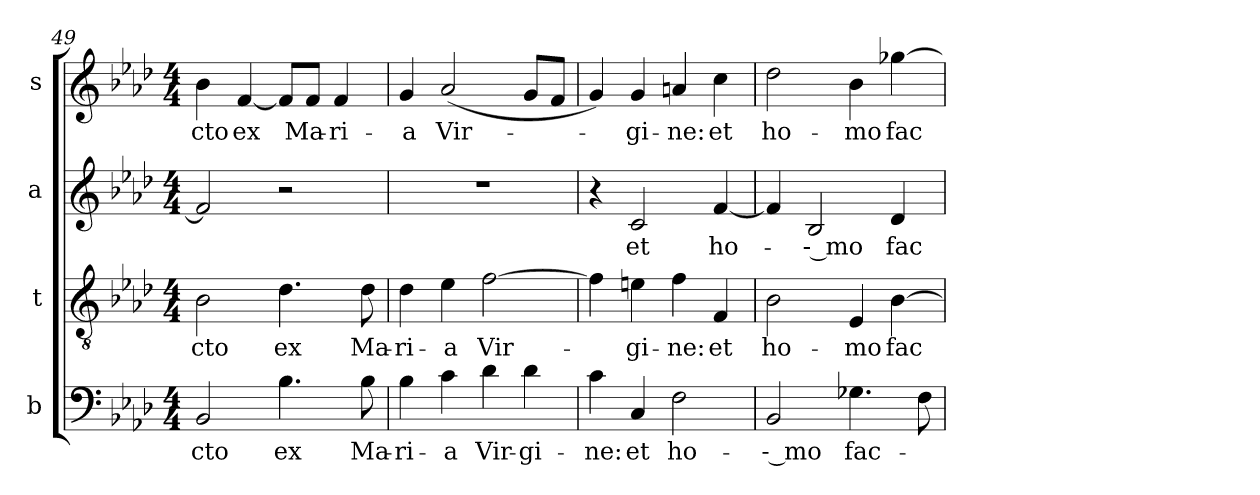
**kern	**text	**kern	**text	**kern	**text	**kern	**text
*part4	*part4	*part3	*part3	*part2	*part2	*part1	*part1
*staff4	*staff4	*staff3	*staff3	*staff2	*staff2	*staff1	*staff1
*I"b	*	*I"t	*	*I"a	*	*I"s	*
*clefF4	*	*clefGv2	*	*clefG2	*	*clefG2	*
*	*	*ITrd7c12	*	*	*	*	*
*k[b-e-a-d-]	*	*k[b-e-a-d-]	*	*k[b-e-a-d-]	*	*k[b-e-a-d-]	*
*f:	*	*f:	*	*f:	*	*f:	*
*M4/4	*	*M4/4	*	*M4/4	*	*M4/4	*
=49	=49	=49	=49	=49	=49	=49	=49
!	!LO:LY:b:color=#000000	!	!	!	!	!	!
!	!	!	!LO:LY:b:color=#000000	!	!	!	!
!	!	!	!	!	!	!	!LO:LY:b:color=#000000
2BB-i/	-cto	2BB-i\	-cto	2fi/]	.	4b-i\	-cto
!	!	!	!	!	!	!	!LO:LY:b:color=#000000
.	.	.	.	.	.	[4fi/	ex
!	!LO:LY:b:color=#000000	!	!	!	!	!	!
!	!	!	!LO:LY:b:color=#000000	!	!	!	!
4.B-i\	ex	4.D-i\	ex	2r	.	8fi/L]	.
!	!	!	!	!	!	!	!LO:LY:b:color=#000000
.	.	.	.	.	.	8fi/J	Ma-
!	!	!	!	!	!	!	!LO:LY:b:color=#000000
.	.	.	.	.	.	4fi/	-ri-
!	!LO:LY:b:color=#000000	!	!	!	!	!	!
!	!	!	!LO:LY:b:color=#000000	!	!	!	!
8B-i\	Ma-	8D-i\	Ma-	.	.	.	.
=50	=50	=50	=50	=50	=50	=50	=50
!	!LO:LY:b:color=#000000	!	!	!	!	!	!
!	!	!	!LO:LY:b:color=#000000	!	!	!	!
!	!	!	!	!	!	!	!LO:LY:b:color=#000000
4B-i\	-ri-	4D-i\	-ri-	1r	.	4gi/	-a
!	!LO:LY:b:color=#000000	!	!	!	!	!	!
!	!	!	!LO:LY:b:color=#000000	!	!	!	!
!	!	!	!	!	!	!	!LO:LY:b:color=#000000
4ci\	-a	4E-i\	-a	.	.	(2a-i/	Vir-
!	!LO:LY:b:color=#000000	!	!	!	!	!	!
!	!	!	!LO:LY:b:color=#000000	!	!	!	!
4d-i\	Vir-	[2Fi\	Vir-	.	.	.	.
!	!LO:LY:b:color=#000000	!	!	!	!	!	!
4d-i\	-gi-	.	.	.	.	8gi/L	.
.	.	.	.	.	.	8fi/J	.
=51	=51	=51	=51	=51	=51	=51	=51
!	!LO:LY:b:color=#000000	!	!	!	!	!	!
4ci\	-ne:	4Fi\]	.	4r	.	4gi/)	.
!	!LO:LY:b:color=#000000	!	!	!	!	!	!
!	!	!	!LO:LY:b:color=#000000	!	!	!	!
!	!	!	!	!	!LO:LY:b:color=#000000	!	!
!	!	!	!	!	!	!	!LO:LY:b:color=#000000
4Ci/	et	4Eni\	-gi-	2ci/	et	4gi/	-gi-
!	!LO:LY:b:color=#000000	!	!	!	!	!	!
!	!	!	!LO:LY:b:color=#000000	!	!	!	!
!	!	!	!	!	!	!	!LO:LY:b:color=#000000
2Fi\	ho-	4Fi\	-ne:	.	.	4ani/	-ne:
!	!	!	!LO:LY:b:color=#000000	!	!	!	!
!	!	!	!	!	!LO:LY:b:color=#000000	!	!
!	!	!	!	!	!	!	!LO:LY:b:color=#000000
.	.	4FFi/	et	[4fi/	ho-	4cci\	et
!!LO:PB:g=z
=52	=52	=52	=52	=52	=52	=52	=52
!	!LO:LY:b:color=#000000	!	!	!	!	!	!
!	!	!	!LO:LY:b:color=#000000	!	!	!	!
!	!	!	!	!	!	!	!LO:LY:b:color=#000000
2BB-i/	-- mo	2BB-i\	ho-	4fi/]	.	2dd-i\	ho-
!	!	!	!	!	!LO:LY:b:color=#000000	!	!
.	.	.	.	2B-i/	-- mo	.	.
!	!LO:LY:b:color=#000000	!	!	!	!	!	!
!	!	!	!LO:LY:b:color=#000000	!	!	!	!
!	!	!	!	!	!	!	!LO:LY:b:color=#000000
4.G-Xi\	fac-	4EE-i/	-mo	.	.	4b-i\	-mo
!	!	!	!LO:LY:b:color=#000000	!	!	!	!
!	!	!	!	!	!LO:LY:b:color=#000000	!	!
!	!	!	!	!	!	!	!LO:LY:b:color=#000000
.	.	[4BB-i\	fac-	4d-i/	fac-	[4gg-Xi\	fac-
8Fi\	.	.	.	.	.	.	.
=	=	=	=	=	=	=	=
*-	*-	*-	*-	*-	*-	*-	*-
